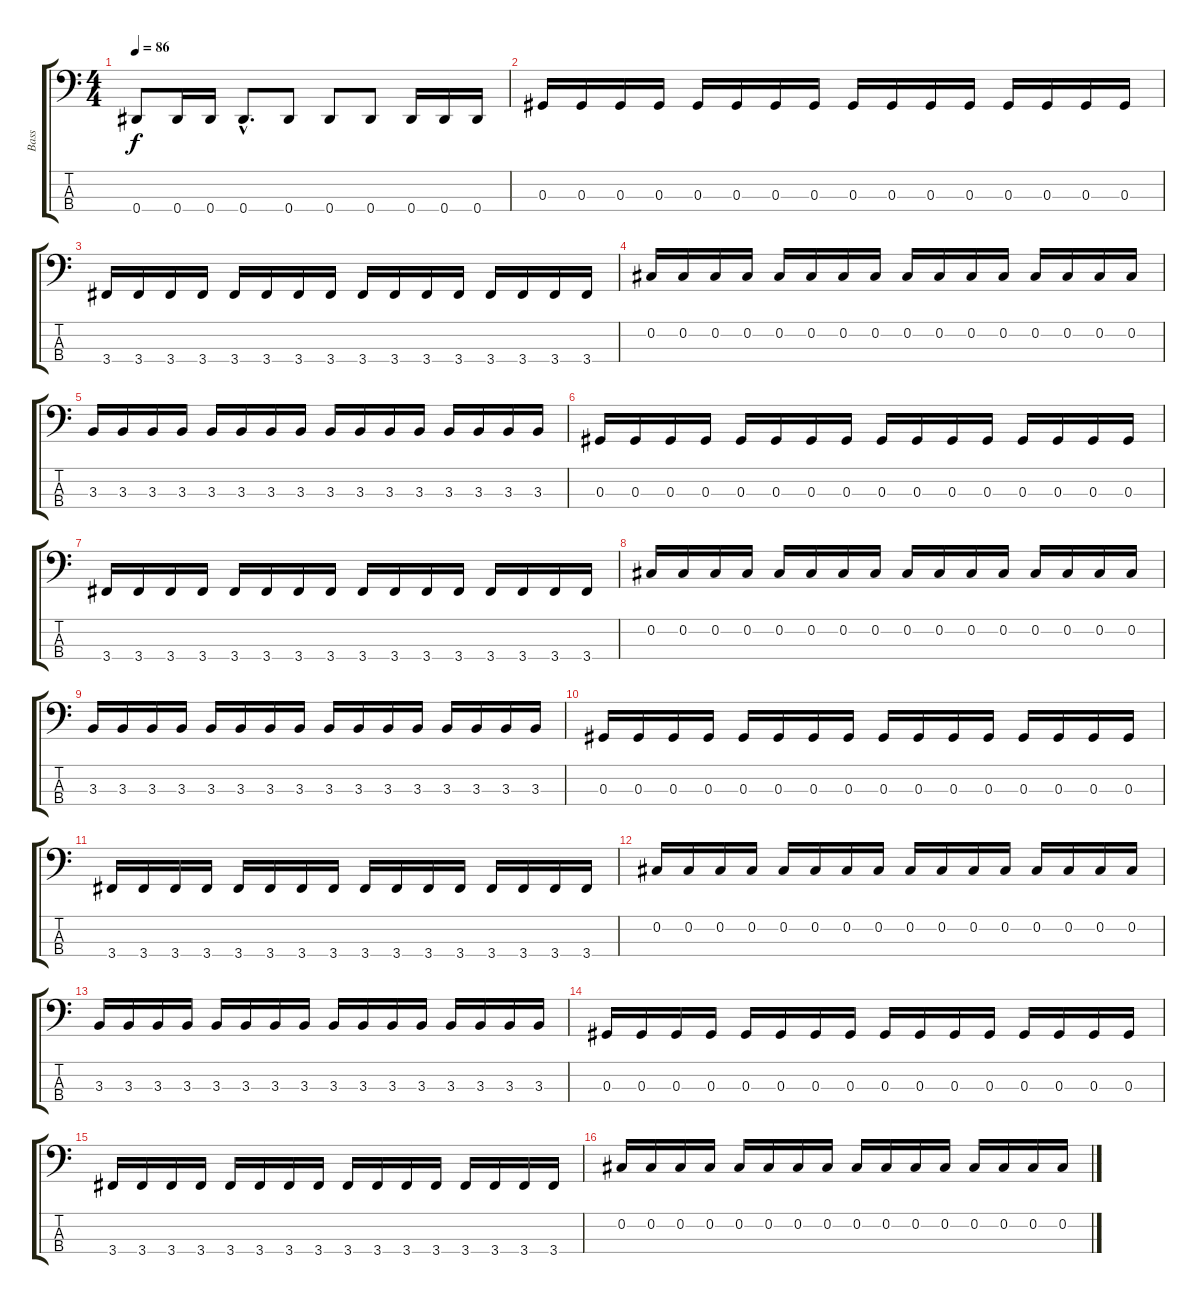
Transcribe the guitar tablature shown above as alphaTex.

\track ("Bass" "Bass") {instrument electricbasspick}
\staff {score tabs}
\tuning (Gb2 Db2 Ab1 Eb1) {hide}
\ts (4 4)
\tempo 86
\clef f4
\ks c
0.4.8{dy f} 0.4.16 0.4.16 0.4{hac}.8{d} 0.4.8 0.4.8 0.4.8 0.4.16 0.4.16 0.4.16 |
0.3.16 0.3.16 0.3.16 0.3.16 0.3.16 0.3.16 0.3.16 0.3.16 0.3.16 0.3.16 0.3.16 0.3.16 0.3.16 0.3.16 0.3.16 0.3.16 |
3.4.16 3.4.16 3.4.16 3.4.16 3.4.16 3.4.16 3.4.16 3.4.16 3.4.16 3.4.16 3.4.16 3.4.16 3.4.16 3.4.16 3.4.16 3.4.16 |
0.2.16 0.2.16 0.2.16 0.2.16 0.2.16 0.2.16 0.2.16 0.2.16 0.2.16 0.2.16 0.2.16 0.2.16 0.2.16 0.2.16 0.2.16 0.2.16 |
3.3.16 3.3.16 3.3.16 3.3.16 3.3.16 3.3.16 3.3.16 3.3.16 3.3.16 3.3.16 3.3.16 3.3.16 3.3.16 3.3.16 3.3.16 3.3.16 |
0.3.16 0.3.16 0.3.16 0.3.16 0.3.16 0.3.16 0.3.16 0.3.16 0.3.16 0.3.16 0.3.16 0.3.16 0.3.16 0.3.16 0.3.16 0.3.16 |
3.4.16 3.4.16 3.4.16 3.4.16 3.4.16 3.4.16 3.4.16 3.4.16 3.4.16 3.4.16 3.4.16 3.4.16 3.4.16 3.4.16 3.4.16 3.4.16 |
0.2.16 0.2.16 0.2.16 0.2.16 0.2.16 0.2.16 0.2.16 0.2.16 0.2.16 0.2.16 0.2.16 0.2.16 0.2.16 0.2.16 0.2.16 0.2.16 |
3.3.16 3.3.16 3.3.16 3.3.16 3.3.16 3.3.16 3.3.16 3.3.16 3.3.16 3.3.16 3.3.16 3.3.16 3.3.16 3.3.16 3.3.16 3.3.16 |
0.3.16 0.3.16 0.3.16 0.3.16 0.3.16 0.3.16 0.3.16 0.3.16 0.3.16 0.3.16 0.3.16 0.3.16 0.3.16 0.3.16 0.3.16 0.3.16 |
3.4.16 3.4.16 3.4.16 3.4.16 3.4.16 3.4.16 3.4.16 3.4.16 3.4.16 3.4.16 3.4.16 3.4.16 3.4.16 3.4.16 3.4.16 3.4.16 |
0.2.16 0.2.16 0.2.16 0.2.16 0.2.16 0.2.16 0.2.16 0.2.16 0.2.16 0.2.16 0.2.16 0.2.16 0.2.16 0.2.16 0.2.16 0.2.16 |
3.3.16 3.3.16 3.3.16 3.3.16 3.3.16 3.3.16 3.3.16 3.3.16 3.3.16 3.3.16 3.3.16 3.3.16 3.3.16 3.3.16 3.3.16 3.3.16 |
0.3.16 0.3.16 0.3.16 0.3.16 0.3.16 0.3.16 0.3.16 0.3.16 0.3.16 0.3.16 0.3.16 0.3.16 0.3.16 0.3.16 0.3.16 0.3.16 |
3.4.16 3.4.16 3.4.16 3.4.16 3.4.16 3.4.16 3.4.16 3.4.16 3.4.16 3.4.16 3.4.16 3.4.16 3.4.16 3.4.16 3.4.16 3.4.16 |
0.2.16 0.2.16 0.2.16 0.2.16 0.2.16 0.2.16 0.2.16 0.2.16 0.2.16 0.2.16 0.2.16 0.2.16 0.2.16 0.2.16 0.2.16 0.2.16
